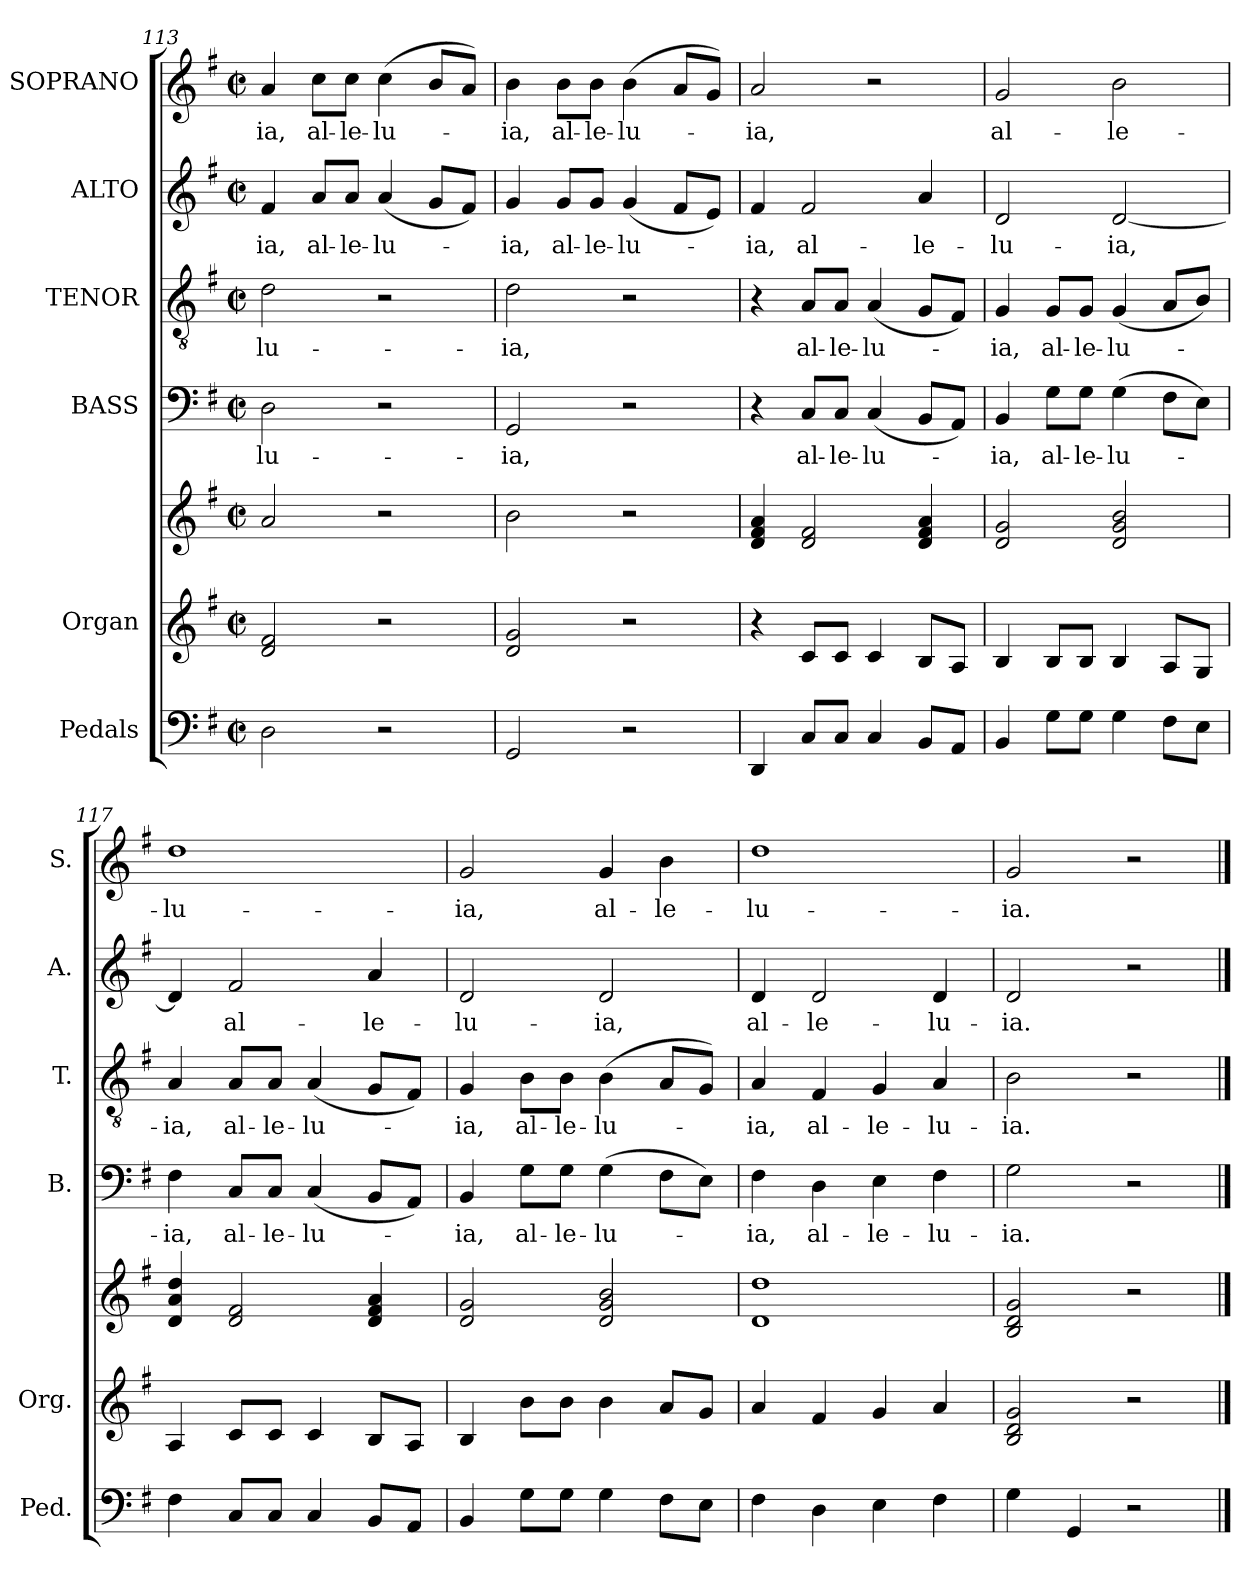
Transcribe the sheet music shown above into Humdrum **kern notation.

**kern	**kern	**kern	**kern	**text	**kern	**text	**kern	**text	**kern	**text
*part6	*part5	*part5	*part4	*part4	*part3	*part3	*part2	*part2	*part1	*part1
*staff7	*staff6	*staff5	*staff4	*staff4	*staff3	*staff3	*staff2	*staff2	*staff1	*staff1
*I"Pedals	*I"Organ	*	*I"BASS	*	*I"TENOR	*	*I"ALTO	*	*I"SOPRANO	*
*I'Ped.	*I'Org.	*	*I'B.	*	*I'T.	*	*I'A.	*	*I'S.	*
!!LO:PB:g=z
*clefF4	*clefG2	*clefG2	*clefF4	*	*clefGv2	*	*clefG2	*	*clefG2	*
*	*	*	*	*	*ITrd7c12	*	*	*	*	*
*k[f#]	*k[f#]	*k[f#]	*k[f#]	*	*k[f#]	*	*k[f#]	*	*k[f#]	*
*G:	*G:	*G:	*G:	*	*G:	*	*G:	*	*G:	*
*M2/2	*M2/2	*M2/2	*M2/2	*	*M2/2	*	*M2/2	*	*M2/2	*
*met(c|)	*met(c|)	*met(c|)	*met(c|)	*	*met(c|)	*	*met(c|)	*	*met(c|)	*
=113	=113	=113	=113	=113	=113	=113	=113	=113	=113	=113
!	!	!	!	!LO:LY:b	!	!LO:LY:b	!	!LO:LY:b	!	!LO:LY:b
2D\	2d/ 2f#/	2a/	2D\	-lu-	2D\	-lu-	4f#/	-ia,	4a/	-ia,
!	!	!	!	!	!	!	!	!LO:LY:b	!	!LO:LY:b
.	.	.	.	.	.	.	8a/L	al-	8cc\L	al-
!	!	!	!	!	!	!	!	!LO:LY:b	!	!LO:LY:b
.	.	.	.	.	.	.	8a/J	-le-	8cc\J	-le-
!	!	!	!	!	!	!	!	!LO:LY:b	!	!LO:LY:b
2r	2r	2r	2r	.	2r	.	(<4a/	-lu-	(>4cc\	-lu-
.	.	.	.	.	.	.	8g/L	.	8b/L	.
.	.	.	.	.	.	.	8f#/J)	.	8a/J)	.
=114	=114	=114	=114	=114	=114	=114	=114	=114	=114	=114
!	!	!	!	!LO:LY:b	!	!LO:LY:b	!	!LO:LY:b	!	!LO:LY:b
2GG/	2d/ 2g/	2b\	2GG/	-ia,	2D\	-ia,	4g/	-ia,	4b\	-ia,
!	!	!	!	!	!	!	!	!LO:LY:b	!	!LO:LY:b
.	.	.	.	.	.	.	8g/L	al-	8b\L	al-
!	!	!	!	!	!	!	!	!LO:LY:b	!	!LO:LY:b
.	.	.	.	.	.	.	8g/J	-le-	8b\J	-le-
!	!	!	!	!	!	!	!	!LO:LY:b	!	!LO:LY:b
2r	2r	2r	2r	.	2r	.	(<4g/	-lu-	(>4b\	-lu-
.	.	.	.	.	.	.	8f#/L	.	8a/L	.
.	.	.	.	.	.	.	8e/J)	.	8g/J)	.
=115	=115	=115	=115	=115	=115	=115	=115	=115	=115	=115
!	!	!	!	!	!	!	!	!LO:LY:b	!	!LO:LY:b
4DD/	4r	4d/ 4f#/ 4a/	4r	.	4r	.	4f#/	-ia,	2a/	-ia,
!	!	!	!	!LO:LY:b	!	!LO:LY:b	!	!LO:LY:b	!	!
8C/L	8c/L	2d/ 2f#/	8C/L	al-	8AA/L	al-	2f#/	al-	.	.
!	!	!	!	!LO:LY:b	!	!LO:LY:b	!	!	!	!
8C/J	8c/J	.	8C/J	-le-	8AA/J	-le-	.	.	.	.
!	!	!	!	!LO:LY:b	!	!LO:LY:b	!	!	!	!
4C/	4c/	.	(<4C/	-lu-	(<4AA/	-lu-	.	.	2r	.
!	!	!	!	!	!	!	!	!LO:LY:b	!	!
8BB/L	8B/L	4d/ 4f#/ 4a/	8BB/L	.	8GG/L	.	4a/	-le-	.	.
8AA/J	8A/J	.	8AA/J)	.	8FF#/J)	.	.	.	.	.
=116	=116	=116	=116	=116	=116	=116	=116	=116	=116	=116
!	!	!	!	!LO:LY:b	!	!LO:LY:b	!	!LO:LY:b	!	!LO:LY:b
4BB/	4B/	2d/ 2g/	4BB/	-ia,	4GG/	-ia,	2d/	-lu-	2g/	al-
!	!	!	!	!LO:LY:b	!	!LO:LY:b	!	!	!	!
8G\L	8B/L	.	8G\L	al-	8GG/L	al-	.	.	.	.
!	!	!	!	!LO:LY:b	!	!LO:LY:b	!	!	!	!
8G\J	8B/J	.	8G\J	-le-	8GG/J	-le-	.	.	.	.
!	!	!	!	!LO:LY:b	!	!LO:LY:b	!	!LO:LY:b	!	!LO:LY:b
4G\	4B/	2d/ 2g/ 2b/	(>4G\	-lu-	(<4GG/	-lu-	[2d/	-ia,	2b\	-le-
8F#\L	8A/L	.	8F#\L	.	8AA/L	.	.	.	.	.
8E\J	8G/J	.	8E\J)	.	8BB/J)	.	.	.	.	.
=117	=117	=117	=117	=117	=117	=117	=117	=117	=117	=117
!	!	!	!	!LO:LY:b	!	!LO:LY:b	!	!	!	!LO:LY:b
4F#\	4A/	4d/ 4a/ 4dd/	4F#\	-ia,	4AA/	-ia,	4d/]	.	1dd	-lu-
!	!	!	!	!LO:LY:b	!	!LO:LY:b	!	!LO:LY:b	!	!
8C/L	8c/L	2d/ 2f#/	8C/L	al-	8AA/L	al-	2f#/	al-	.	.
!	!	!	!	!LO:LY:b	!	!LO:LY:b	!	!	!	!
8C/J	8c/J	.	8C/J	-le-	8AA/J	-le-	.	.	.	.
!	!	!	!	!LO:LY:b	!	!LO:LY:b	!	!	!	!
4C/	4c/	.	(<4C/	-lu-	(<4AA/	-lu-	.	.	.	.
!	!	!	!	!	!	!	!	!LO:LY:b	!	!
8BB/L	8B/L	4d/ 4f#/ 4a/	8BB/L	.	8GG/L	.	4a/	-le-	.	.
8AA/J	8A/J	.	8AA/J)	.	8FF#/J)	.	.	.	.	.
=118	=118	=118	=118	=118	=118	=118	=118	=118	=118	=118
!	!	!	!	!LO:LY:b	!	!LO:LY:b	!	!LO:LY:b	!	!LO:LY:b
4BB/	4B/	2d/ 2g/	4BB/	-ia,	4GG/	-ia,	2d/	-lu-	2g/	-ia,
!	!	!	!	!LO:LY:b	!	!LO:LY:b	!	!	!	!
8G\L	8b\L	.	8G\L	al-	8BB\L	al-	.	.	.	.
!	!	!	!	!LO:LY:b	!	!LO:LY:b	!	!	!	!
8G\J	8b\J	.	8G\J	-le-	8BB\J	-le-	.	.	.	.
!	!	!	!	!LO:LY:b	!	!LO:LY:b	!	!LO:LY:b	!	!LO:LY:b
4G\	4b\	2d/ 2g/ 2b/	(>4G\	-lu-	(>4BB\	-lu-	2d/	-ia,	4g/	al-
!	!	!	!	!	!	!	!	!	!	!LO:LY:b
8F#\L	8a/L	.	8F#\L	.	8AA/L	.	.	.	4b\	-le-
8E\J	8g/J	.	8E\J)	.	8GG/J)	.	.	.	.	.
!!LO:LB:g=z
=119	=119	=119	=119	=119	=119	=119	=119	=119	=119	=119
!	!	!	!	!LO:LY:b	!	!LO:LY:b	!	!LO:LY:b	!	!LO:LY:b
4F#\	4a/	1d 1dd	4F#\	-ia,	4AA/	-ia,	4d/	al-	1dd	-lu-
!	!	!	!	!LO:LY:b	!	!LO:LY:b	!	!LO:LY:b	!	!
4D\	4f#/	.	4D\	al-	4FF#/	al-	2d/	-le-	.	.
!	!	!	!	!LO:LY:b	!	!LO:LY:b	!	!	!	!
4E\	4g/	.	4E\	-le-	4GG/	-le-	.	.	.	.
!	!	!	!	!LO:LY:b	!	!LO:LY:b	!	!LO:LY:b	!	!
4F#\	4a/	.	4F#\	-lu-	4AA/	-lu-	4d/	-lu-	.	.
=120	=120	=120	=120	=120	=120	=120	=120	=120	=120	=120
!	!	!	!	!LO:LY:b	!	!LO:LY:b	!	!LO:LY:b	!	!LO:LY:b
4G\	2B/ 2d/ 2g/	2B/ 2d/ 2g/	2G\	-ia.	2BB\	-ia.	2d/	-ia.	2g/	-ia.
4GG/	.	.	.	.	.	.	.	.	.	.
2r	2r	2r	2r	.	2r	.	2r	.	2r	.
==	==	==	==	==	==	==	==	==	==	==
*-	*-	*-	*-	*-	*-	*-	*-	*-	*-	*-
